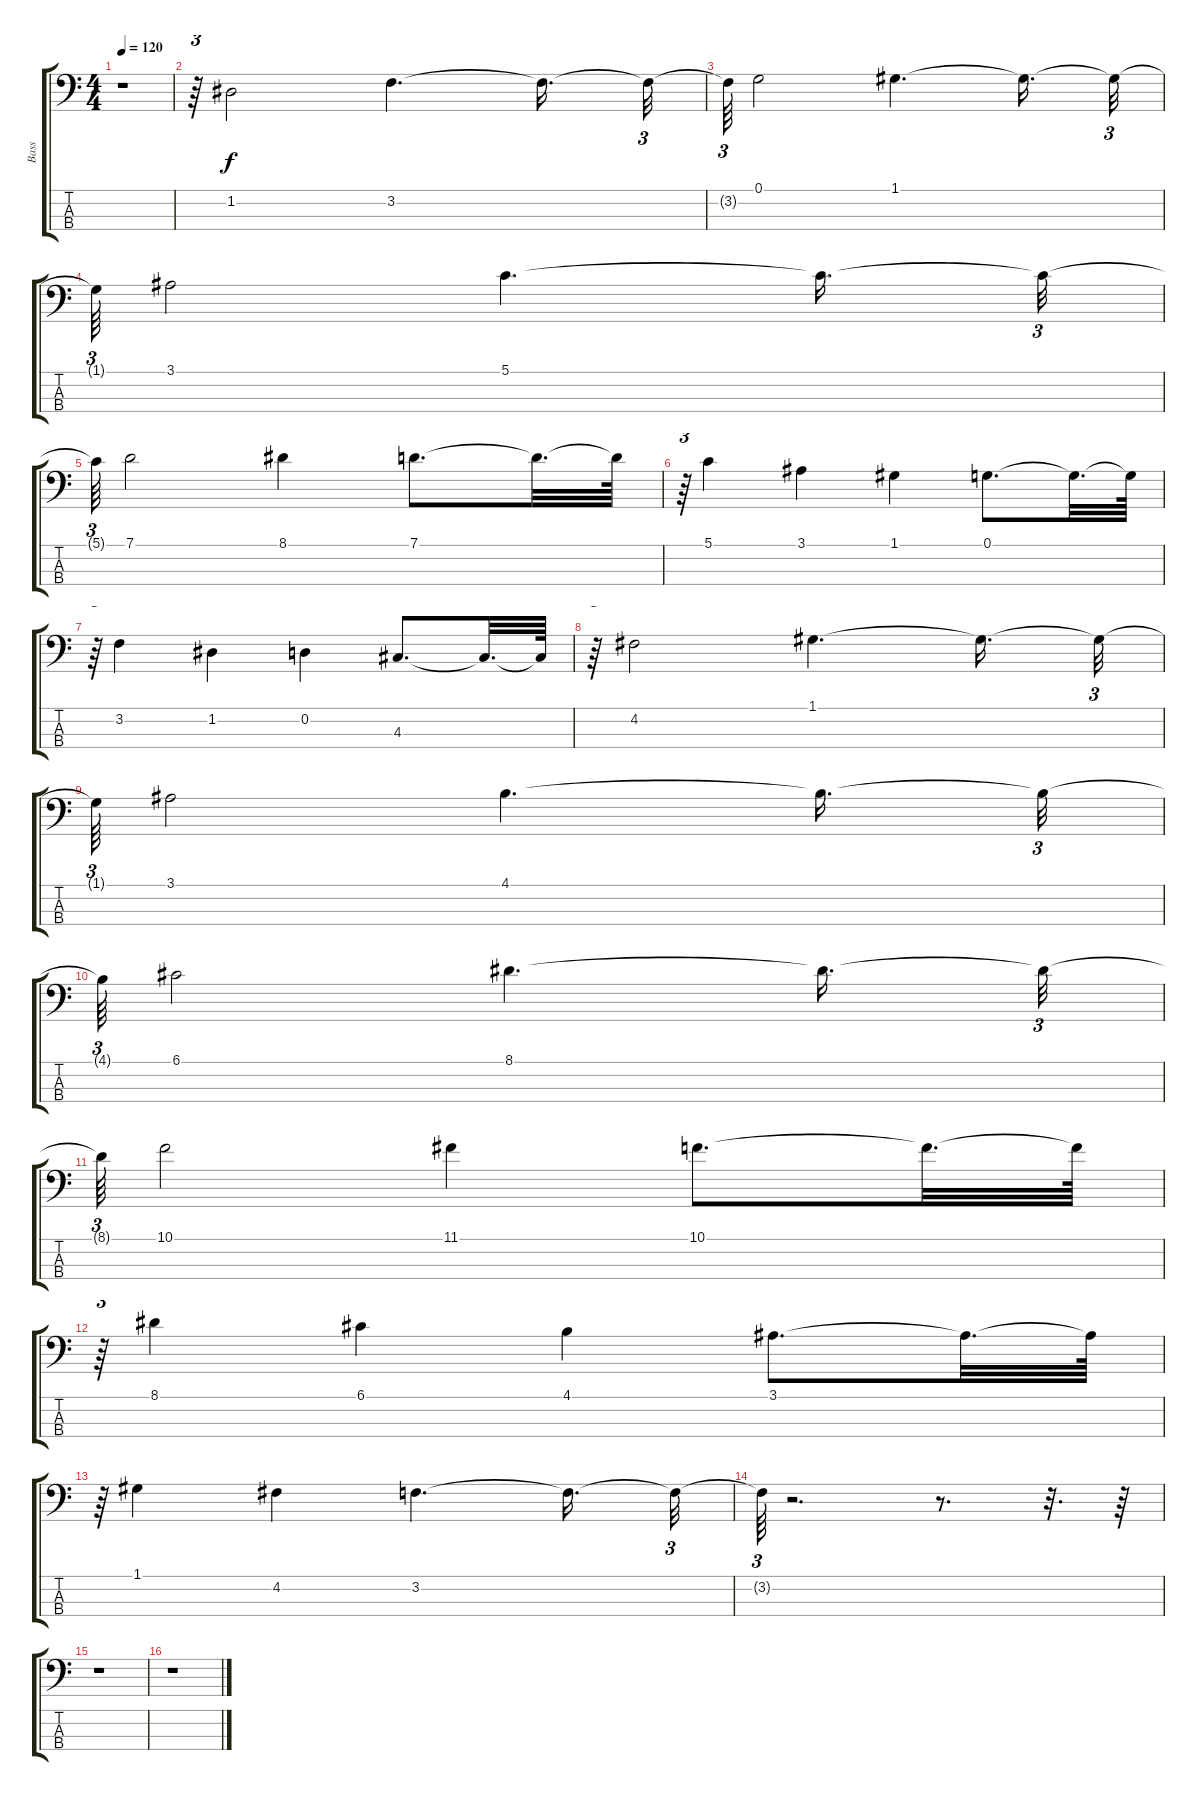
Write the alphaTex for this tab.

\track ("Bass" "Bass") {instrument slapbass2}
\staff {score tabs}
\tuning (G2 D2 A1 E1) {hide}
\ts (4 4)
\tempo 120
\clef f4
\ks c
r.1{dy f} |
r.64{tu (3 2)} 1.2.2 3.2.4{d} 3.2{t}.16{d} 3.2{t}.32{tu (3 2)} |
3.2{t}.64{tu (3 2)} 0.1.2 1.1.4{d} 1.1{t}.16{d} 1.1{t}.32{tu (3 2)} |
1.1{t}.64{tu (3 2)} 3.1.2 5.1.4{d} 5.1{t}.16{d} 5.1{t}.32{tu (3 2)} |
5.1{t}.64{tu (3 2)} 7.1.2 8.1.4 7.1.8{d} 7.1{t}.32{d} 7.1{t}.64 |
r.64{tu (3 2)} 5.1.4 3.1.4 1.1.4 0.1.8{d} 0.1{t}.32{d} 0.1{t}.64 |
r.64{tu (3 2)} 3.2.4 1.2.4 0.2.4 4.3.8{d} 4.3{t}.32{d} 4.3{t}.64 |
r.64{tu (3 2)} 4.2.2 1.1.4{d} 1.1{t}.16{d} 1.1{t}.32{tu (3 2)} |
1.1{t}.64{tu (3 2)} 3.1.2 4.1.4{d} 4.1{t}.16{d} 4.1{t}.32{tu (3 2)} |
4.1{t}.64{tu (3 2)} 6.1.2 8.1.4{d} 8.1{t}.16{d} 8.1{t}.32{tu (3 2)} |
8.1{t}.64{tu (3 2)} 10.1.2 11.1.4 10.1.8{d} 10.1{t}.32{d} 10.1{t}.64 |
r.64{tu (3 2)} 8.1.4 6.1.4 4.1.4 3.1.8{d} 3.1{t}.32{d} 3.1{t}.64 |
r.64{tu (3 2)} 1.1.4 4.2.4 3.2.4{d} 3.2{t}.16{d} 3.2{t}.32{tu (3 2)} |
3.2{t}.64{tu (3 2)} r.2{d} r.8{d} r.32{d} r.64 |
r.1 |
r.1
